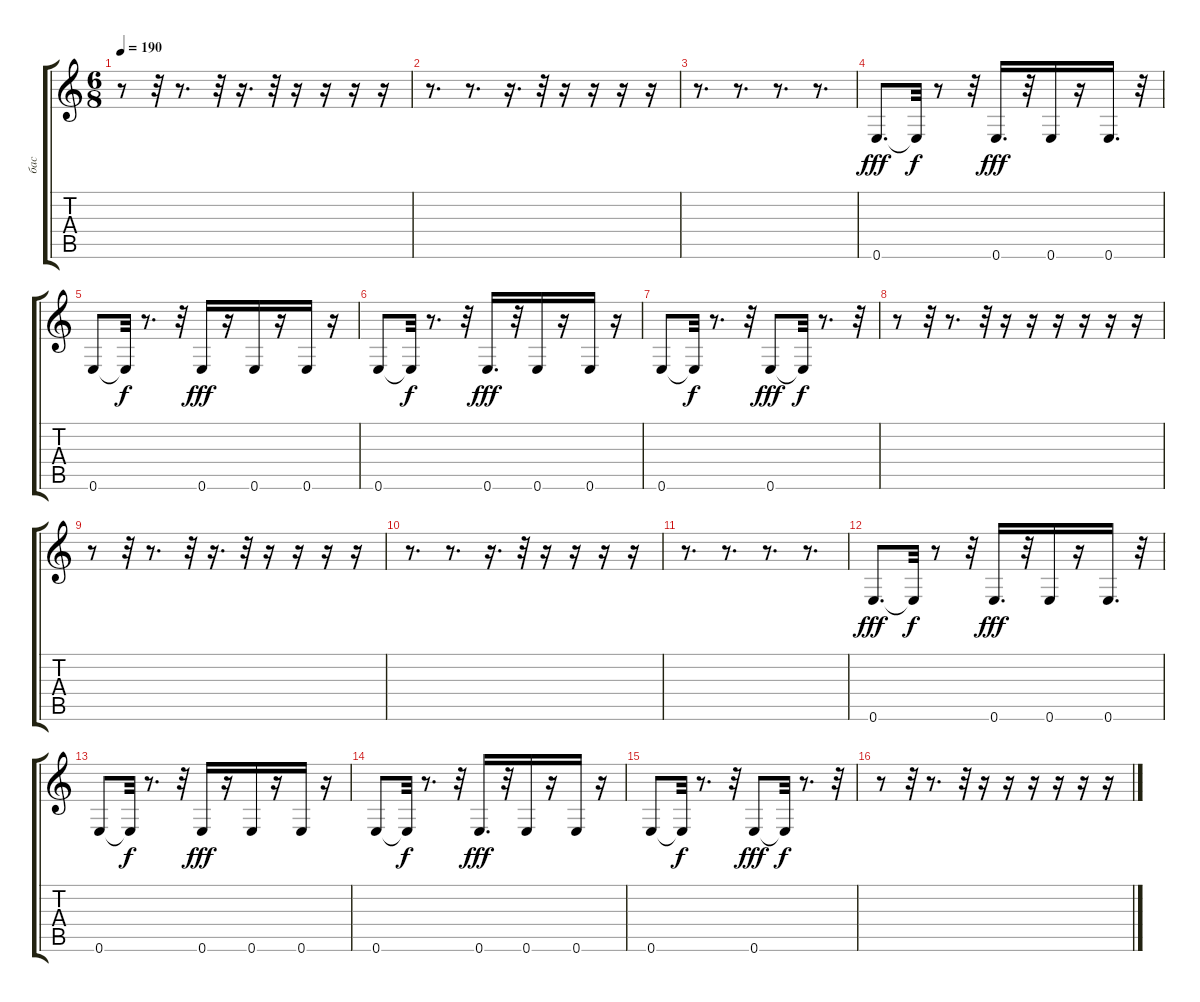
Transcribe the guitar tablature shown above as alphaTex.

\track ("бас" "бас") {instrument electricbasspick}
\staff {score tabs}
\tuning (E4 B3 G3 D3 A2 E2) {hide}
\ts (6 8)
\tempo 190
\clef g2
\ks c
r.8{dy fff} r.32 r.8{d} r.32 r.16{d} r.32 r.16 r.16 r.16 r.16 |
r.8{d} r.8{d} r.16{d} r.32 r.16 r.16 r.16 r.16 |
r.8{d} r.8{d} r.8{d} r.8{d} |
0.6.8{d} 0.6{t}.32{dy f} r.8 r.32 0.6.16{d dy fff} r.32 0.6.16 r.16 0.6.16{d} r.32 |
0.6.8 0.6{t}.32{dy f} r.8{d} r.32 0.6.16{dy fff} r.16 0.6.16 r.16 0.6.16 r.16 |
0.6.8 0.6{t}.32{dy f} r.8{d} r.32 0.6.16{d dy fff} r.32 0.6.16 r.16 0.6.16 r.16 |
0.6.8 0.6{t}.32{dy f} r.8{d} r.32 0.6.8{dy fff} 0.6{t}.32{dy f} r.8{d} r.32 |
r.8 r.32 r.8{d} r.32 r.16 r.16 r.16 r.16 r.16 r.16 |
r.8 r.32 r.8{d} r.32 r.16{d} r.32 r.16 r.16 r.16 r.16 |
r.8{d} r.8{d} r.16{d} r.32 r.16 r.16 r.16 r.16 |
r.8{d} r.8{d} r.8{d} r.8{d} |
0.6.8{d dy fff} 0.6{t}.32{dy f} r.8 r.32 0.6.16{d dy fff} r.32 0.6.16 r.16 0.6.16{d} r.32 |
0.6.8 0.6{t}.32{dy f} r.8{d} r.32 0.6.16{dy fff} r.16 0.6.16 r.16 0.6.16 r.16 |
0.6.8 0.6{t}.32{dy f} r.8{d} r.32 0.6.16{d dy fff} r.32 0.6.16 r.16 0.6.16 r.16 |
0.6.8 0.6{t}.32{dy f} r.8{d} r.32 0.6.8{dy fff} 0.6{t}.32{dy f} r.8{d} r.32 |
r.8 r.32 r.8{d} r.32 r.16 r.16 r.16 r.16 r.16 r.16
